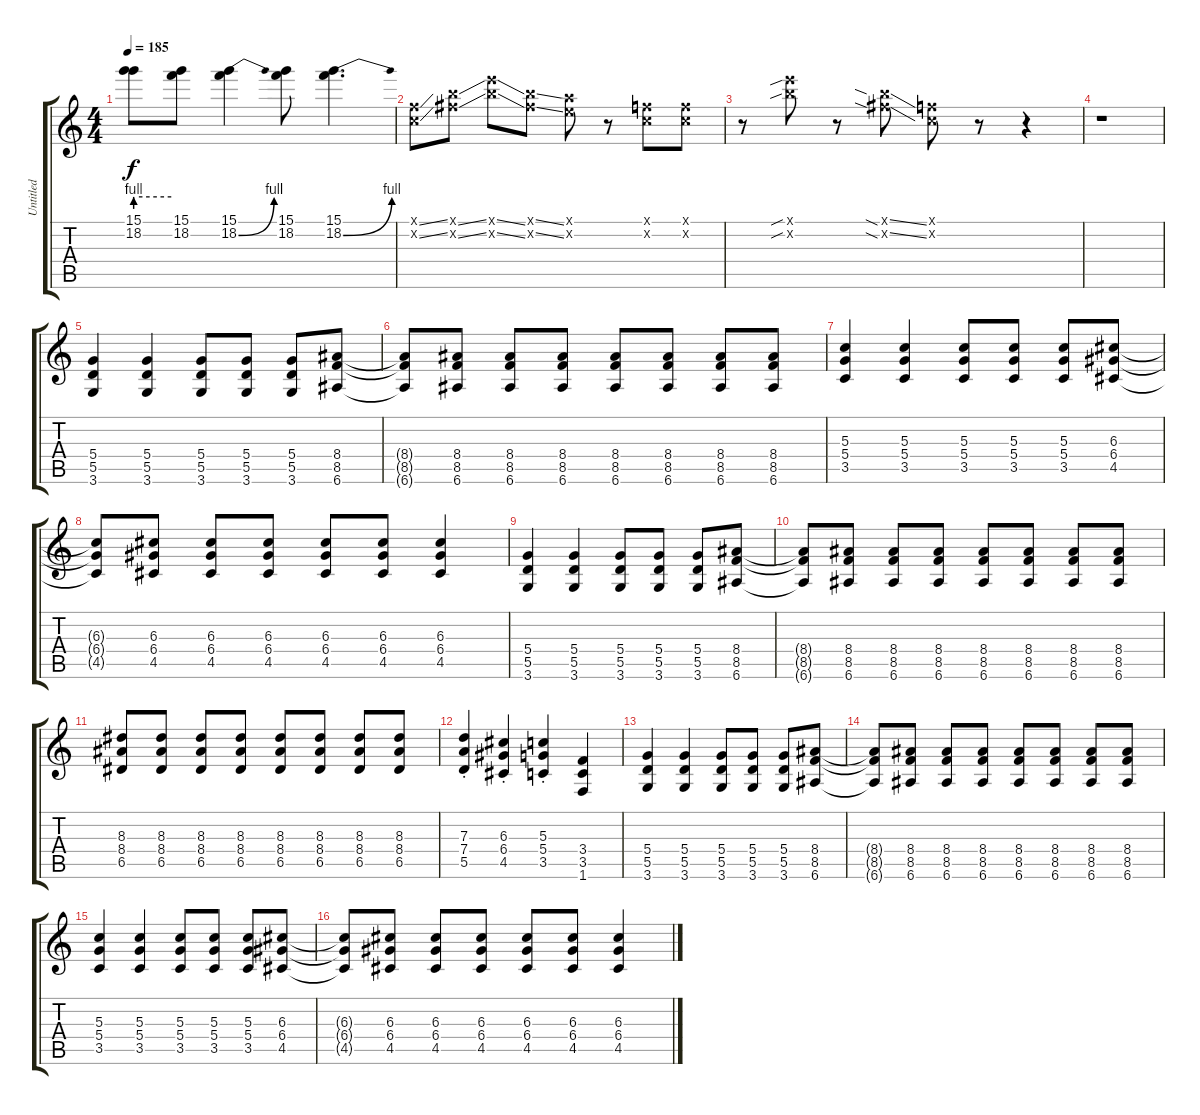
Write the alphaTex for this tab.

\track ("Untitled" "Untitled") {instrument acousticguitarnylon}
\staff {score tabs}
\tuning (E4 B3 G3 D3 A2 E2) {hide}
\ts (4 4)
\tempo 185
\clef g2
\ks c
(15.1{t} 18.2{be (hold 0 4 60 4) t}).8{dy f} (15.1 18.2).8 (15.1 18.2{be (bend 0 0 60 4)}).4 (15.1 18.2).8 (15.1 18.2{be (bend 0 0 60 4)}).4{d} |
(1.1{ss x} 1.2{ss x}).8 (7.1{ss x} 7.2{ss x}).8 (12.1{ss x} 12.2{ss x}).8 (7.1{ss x} 7.2{ss x}).8 (5.1{x} 5.2{x}).8 r.8 (1.1{x} 1.2{x}).8 (1.1{x} 1.2{x}).8 |
r.8 (12.1{sib x} 12.2{sib x}).8 r.8 (7.1{sia ss x} 7.2{sia ss x}).8 (1.1{x} 1.2{x}).8 r.8 r.4 |
r.1 |
(5.4 5.5 3.6).4 (5.4 5.5 3.6).4 (5.4 5.5 3.6).8 (5.4 5.5 3.6).8 (5.4 5.5 3.6).8 (8.4 8.5 6.6).8 |
(8.4{t} 8.5{t} 6.6{t}).8 (8.4 8.5 6.6).8 (8.4 8.5 6.6).8 (8.4 8.5 6.6).8 (8.4 8.5 6.6).8 (8.4 8.5 6.6).8 (8.4 8.5 6.6).8 (8.4 8.5 6.6).8 |
(5.3 5.4 3.5).4 (5.3 5.4 3.5).4 (5.3 5.4 3.5).8 (5.3 5.4 3.5).8 (5.3 5.4 3.5).8 (6.3 6.4 4.5).8 |
(6.3{t} 6.4{t} 4.5{t}).8 (6.3 6.4 4.5).8 (6.3 6.4 4.5).8 (6.3 6.4 4.5).8 (6.3 6.4 4.5).8 (6.3 6.4 4.5).8 (6.3 6.4 4.5).4 |
(5.4 5.5 3.6).4 (5.4 5.5 3.6).4 (5.4 5.5 3.6).8 (5.4 5.5 3.6).8 (5.4 5.5 3.6).8 (8.4 8.5 6.6).8 |
(8.4{t} 8.5{t} 6.6{t}).8 (8.4 8.5 6.6).8 (8.4 8.5 6.6).8 (8.4 8.5 6.6).8 (8.4 8.5 6.6).8 (8.4 8.5 6.6).8 (8.4 8.5 6.6).8 (8.4 8.5 6.6).8 |
(8.3 8.4 6.5).8 (8.3 8.4 6.5).8 (8.3 8.4 6.5).8 (8.3 8.4 6.5).8 (8.3 8.4 6.5).8 (8.3 8.4 6.5).8 (8.3 8.4 6.5).8 (8.3 8.4 6.5).8 |
(7.3{st} 7.4{st} 5.5{st}).4 (6.3{st} 6.4{st} 4.5{st}).4 (5.3{st} 5.4{st} 3.5{st}).4 (3.4 3.5 1.6).4 |
(5.4 5.5 3.6).4 (5.4 5.5 3.6).4 (5.4 5.5 3.6).8 (5.4 5.5 3.6).8 (5.4 5.5 3.6).8 (8.4 8.5 6.6).8 |
(8.4{t} 8.5{t} 6.6{t}).8 (8.4 8.5 6.6).8 (8.4 8.5 6.6).8 (8.4 8.5 6.6).8 (8.4 8.5 6.6).8 (8.4 8.5 6.6).8 (8.4 8.5 6.6).8 (8.4 8.5 6.6).8 |
(5.3 5.4 3.5).4 (5.3 5.4 3.5).4 (5.3 5.4 3.5).8 (5.3 5.4 3.5).8 (5.3 5.4 3.5).8 (6.3 6.4 4.5).8 |
(6.3{t} 6.4{t} 4.5{t}).8 (6.3 6.4 4.5).8 (6.3 6.4 4.5).8 (6.3 6.4 4.5).8 (6.3 6.4 4.5).8 (6.3 6.4 4.5).8 (6.3 6.4 4.5).4
